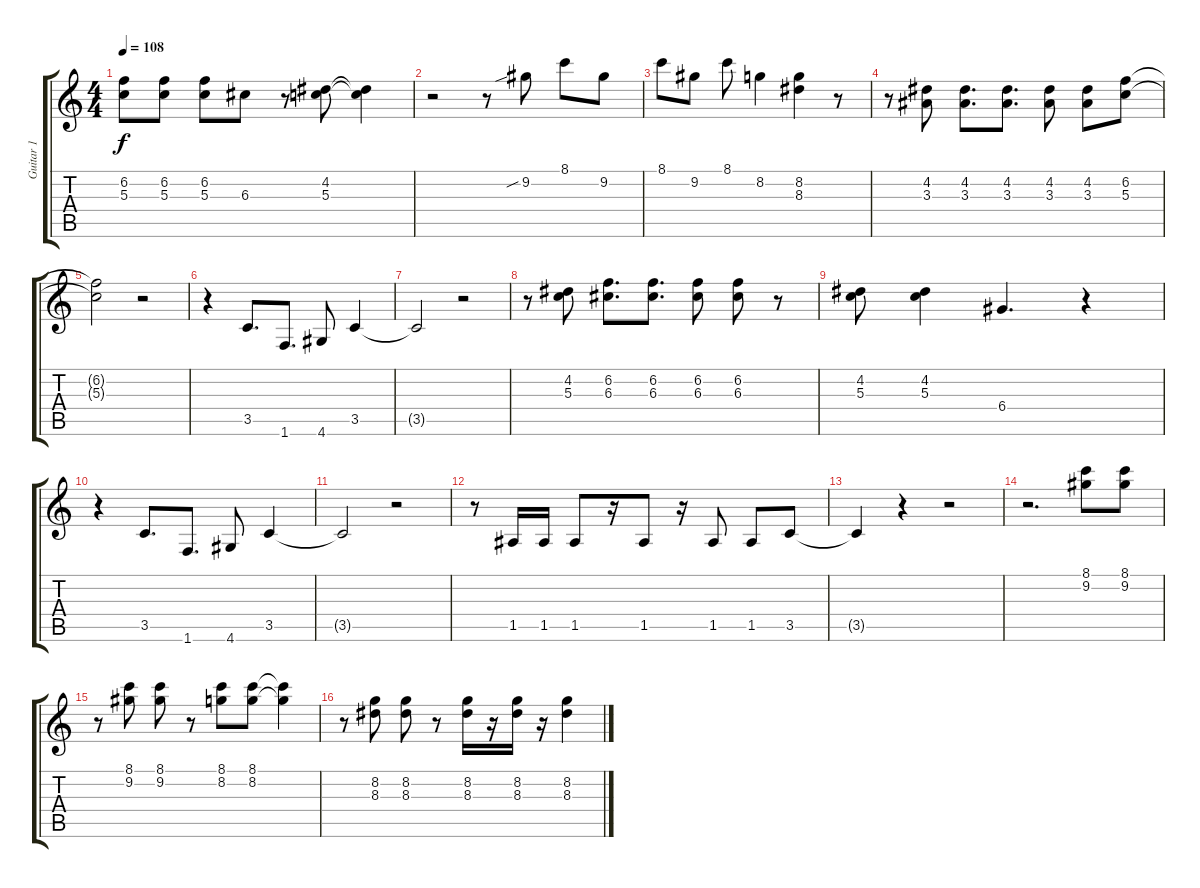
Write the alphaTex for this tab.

\track ("Guitar 1" "Guitar 1") {instrument acousticguitarsteel}
\staff {score tabs}
\tuning (E4 B3 G3 D3 A2 E2) {hide}
\ts (4 4)
\tempo 108
\clef g2
\ks c
(6.2 5.3).8{dy f} (6.2 5.3).8 (6.2 5.3).8 6.3.8 r.8 (4.2 5.3).8 (4.2{t} 5.3{t}).4 |
r.2 r.8 9.2{sib}.8 8.1.8 9.2.8 |
8.1.8 9.2.8 8.1.8 8.2.4 (8.2 8.3).4 r.8 |
r.8 (4.2 3.3).8 (4.2 3.3).8{d} (4.2 3.3).8{d} (4.2 3.3).8 (4.2 3.3).8 (6.2 5.3).8 |
(6.2{t} 5.3{t}).2 r.2 |
r.4 3.5.8{d} 1.6.8{d} 4.6.8 3.5.4 |
3.5{t}.2 r.2 |
r.8 (4.2 5.3).8 (6.2 6.3).8{d} (6.2 6.3).8{d} (6.2 6.3).8 (6.2 6.3).8 r.8 |
(4.2 5.3).8 (4.2 5.3).4 6.4.4{d} r.4 |
r.4 3.5.8{d} 1.6.8{d} 4.6.8 3.5.4 |
3.5{t}.2 r.2 |
r.8 1.5.16 1.5.16 1.5.8 r.16 1.5.8 r.16 1.5.8 1.5.8 3.5.8 |
3.5{t}.4 r.4 r.2 |
r.2{d} (8.1 9.2).8 (8.1 9.2).8 |
r.8 (8.1 9.2).8 (8.1 9.2).8 r.8 (8.1 8.2).8 (8.1 8.2).8 (8.1{t} 8.2{t}).4 |
r.8 (8.2 8.3).8 (8.2 8.3).8 r.8 (8.2 8.3).16 r.16 (8.2 8.3).16 r.16 (8.2 8.3).4
